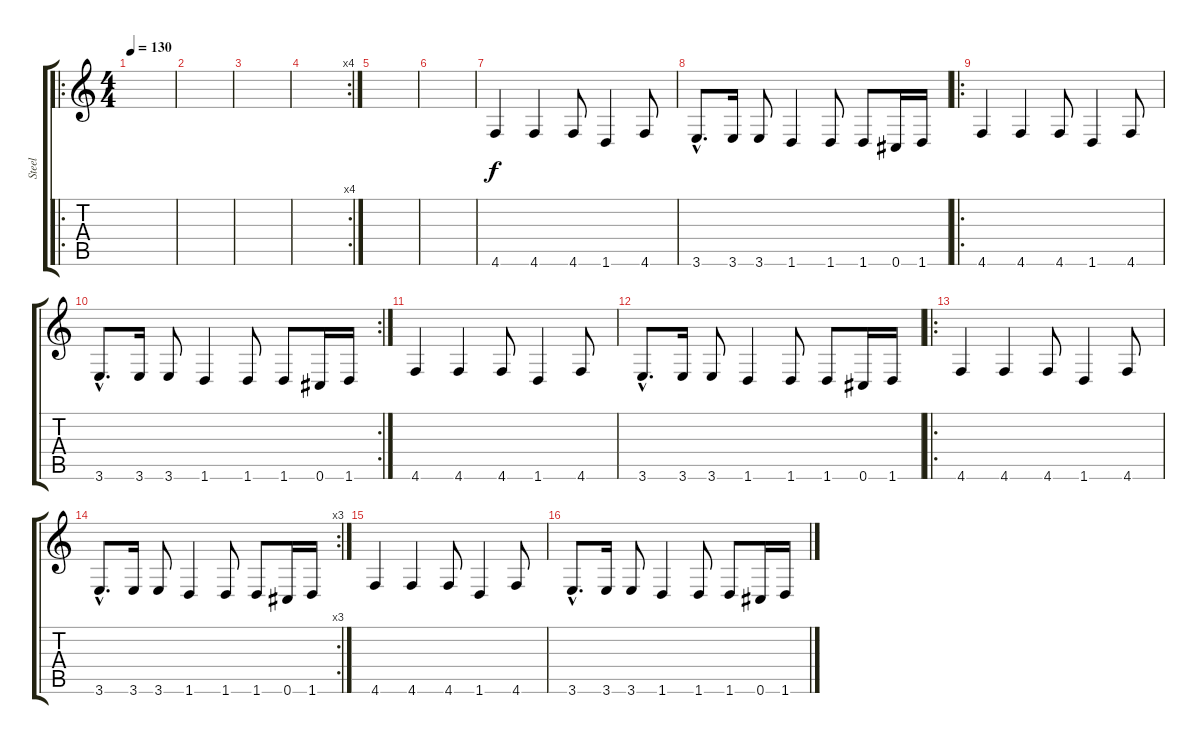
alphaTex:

\track ("Steel" "Steel") {instrument acousticguitarsteel}
\staff {score tabs}
\tuning (Eb4 Bb3 Gb3 Db3 Ab2 Db2) {hide}
\ro
\ts (4 4)
\tempo 130
\clef g2
\ks c
|
|
|
\rc 4
|
|
|
4.6.4 4.6.4 4.6.8 1.6.4 4.6.8 |
3.6{hac}.8{d} 3.6.16 3.6.8 1.6.4 1.6.8 1.6.8 0.6.16 1.6.16 |
\ro
4.6.4 4.6.4 4.6.8 1.6.4 4.6.8 |
\rc 2
3.6{hac}.8{d} 3.6.16 3.6.8 1.6.4 1.6.8 1.6.8 0.6.16 1.6.16 |
4.6.4 4.6.4 4.6.8 1.6.4 4.6.8 |
3.6{hac}.8{d} 3.6.16 3.6.8 1.6.4 1.6.8 1.6.8 0.6.16 1.6.16 |
\ro
4.6.4 4.6.4 4.6.8 1.6.4 4.6.8 |
\rc 3
3.6{hac}.8{d} 3.6.16 3.6.8 1.6.4 1.6.8 1.6.8 0.6.16 1.6.16 |
4.6.4 4.6.4 4.6.8 1.6.4 4.6.8 |
3.6{hac}.8{d} 3.6.16 3.6.8 1.6.4 1.6.8 1.6.8 0.6.16 1.6.16
